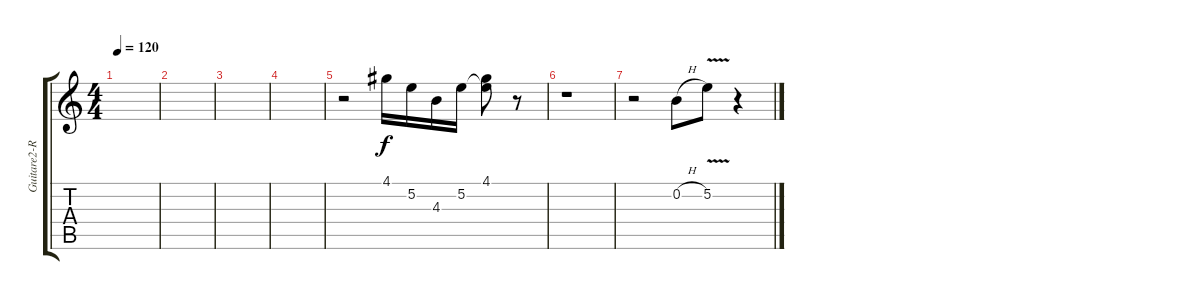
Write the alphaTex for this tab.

\track ("Guitare2-Remplissage" "Guitare2-R") {instrument acousticguitarnylon}
\staff {score tabs}
\tuning (E4 B3 G3 D3 A2 E2) {hide}
\ts (4 4)
\tempo 120
\clef g2
\ks c
|
|
|
|
r.2 4.1.16 5.2.16 4.3.16 5.2.16 (4.1 5.2{t}).8 r.8 |
r.1 |
r.2 0.2{h}.8 5.2{v}.8 r.4
